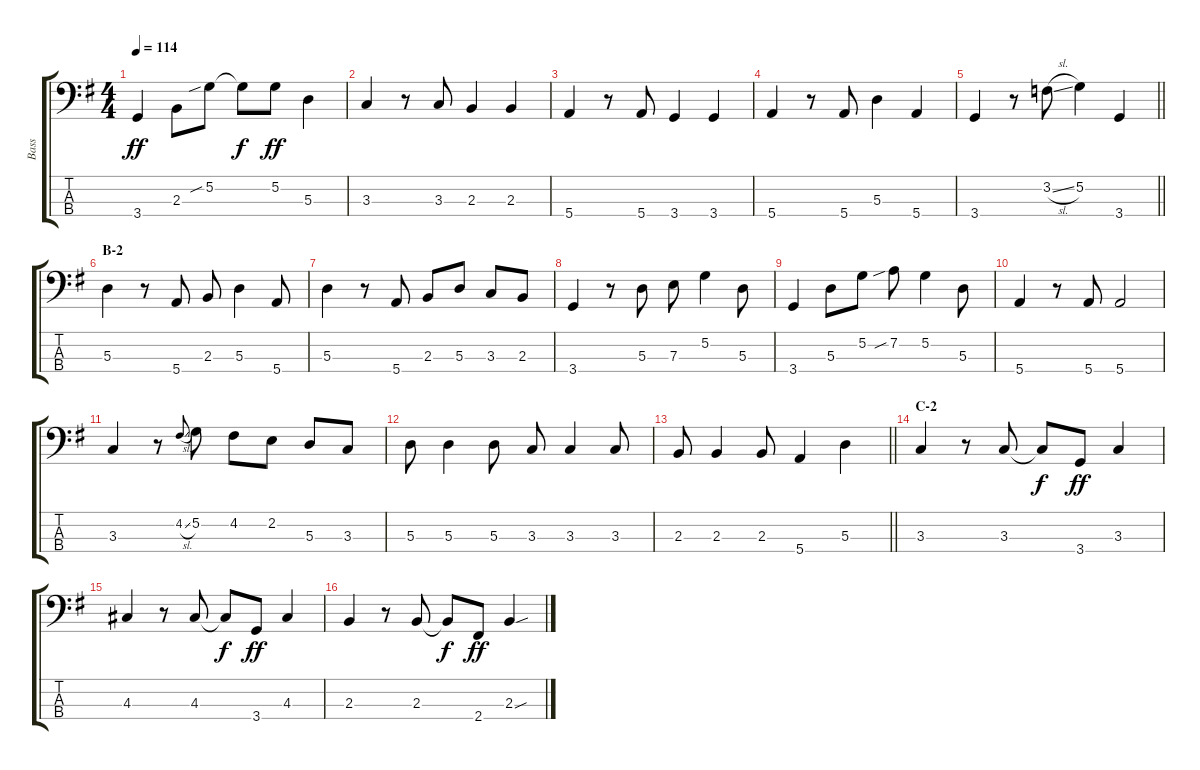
\track ("Bass" "Bass") {instrument electricbasspick}
\staff {score tabs}
\tuning (G2 D2 A1 E1) {hide}
\ts (4 4)
\tempo 114
\clef f4
\ks g
3.4.4{dy ff} 2.3.8 5.2{sib}.8 5.2{t}.8{dy f} 5.2.8{dy ff} 5.3.4 |
3.3.4 r.8 3.3.8 2.3.4 2.3.4 |
5.4.4 r.8 5.4.8 3.4.4 3.4.4 |
5.4.4 r.8 5.4.8 5.3.4 5.4.4 |
\barLineRight lightlight
3.4.4 r.8 3.2{sl}.8 5.2.4 3.4.4 |
\section ("" "B-2")
5.3.4 r.8 5.4.8 2.3.8 5.3.4 5.4.8 |
5.3.4 r.8 5.4.8 2.3.8 5.3.8 3.3.8 2.3.8 |
3.4.4 r.8 5.3.8 7.3.8 5.2.4 5.3.8 |
3.4.4 5.3.8 5.2.8 7.2{sib}.8 5.2.4 5.3.8 |
5.4.4 r.8 5.4.8 5.4.2 |
3.3.4 r.8 4.2{sl}.8{gr onbeat} 5.2.8 4.2.8 2.2.8 5.3.8 3.3.8 |
5.3.8 5.3.4 5.3.8 3.3.8 3.3.4 3.3.8 |
\barLineRight lightlight
2.3.8 2.3.4 2.3.8 5.4.4 5.3.4 |
\section ("" "C-2")
3.3.4 r.8 3.3.8 3.3{t}.8{dy f} 3.4.8{dy ff} 3.3.4 |
4.3.4 r.8 4.3.8 4.3{t}.8{dy f} 3.4.8{dy ff} 4.3.4 |
2.3.4 r.8 2.3.8 2.3{t}.8{dy f} 2.4.8{dy ff} 2.3{sou}.4
